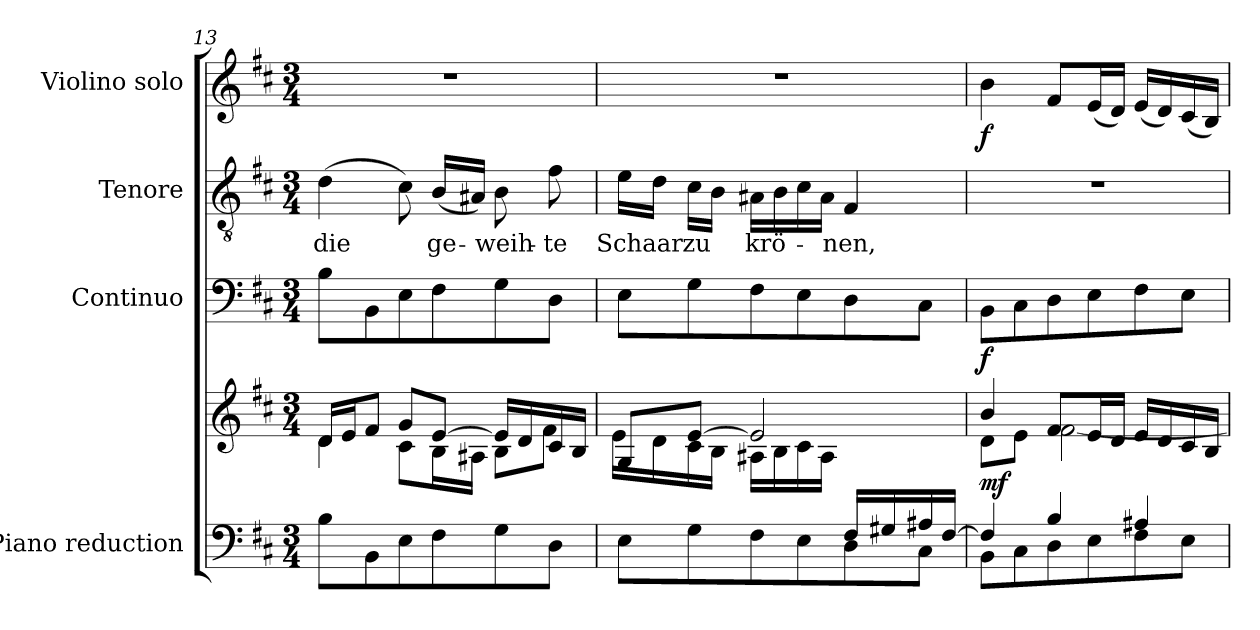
**kern	**kern	**dynam	**kern	**dynam	**kern	**text	**kern	**dynam
*part4	*part4	*part4	*part3	*part3	*part2	*part2	*part1	*part1
*staff5	*staff4	*staff4/5	*staff3	*staff3	*staff2	*staff2	*staff1	*staff1
*I"Piano reduction	*	*	*I"Continuo	*	*I"Tenore	*	*I"Violino solo	*
*I'Pno	*	*	*	*	*	*	*I'Vln	*
*clefF4	*clefG2	*	*clefF4	*	*clefGv2	*	*clefG2	*
*k[f#c#]	*k[f#c#]	*	*k[f#c#]	*	*k[f#c#]	*	*k[f#c#]	*
*M3/4	*M3/4	*	*M3/4	*	*M3/4	*	*M3/4	*
=13	=13	=13	=13	=13	=13	=13	=13	=13
*	*^	*	*	*	*	*	*	*
!	!	!	!	!	!	!	!LO:LY:b	!	!
8B\L	16d/LL	4d\	.	8B\L	.	(>4d\	die	2.r	.
.	16e/J	.	.	.	.	.	.	.	.
8BB\	8f#/J	.	.	8BB\	.	.	.	.	.
8E\	8g/L	8c#\L	.	8E\	.	8c#\)	.	.	.
!	!	!	!	!	!	!	!LO:LY:b	!	!
8F#\	[8e/J	16B\L	.	8F#\	.	(<16B/LL	ge-	.	.
.	.	16A#X\JJ	.	.	.	16A#X/JJ)	.	.	.
!	!	!	!	!	!	!	!LO:LY:b	!	!
8G\	16e/LL]	8B\L	.	8G\	.	8B\	-weih-	.	.
.	16d/	.	.	.	.	.	.	.	.
!	!	!	!	!	!	!	!LO:LY:b	!	!
8D\J	16c#/	8f#\J	.	8D\J	.	8f#\	-te	.	.
.	16B/JJ	.	.	.	.	.	.	.	.
=14	=14	=14	=14	=14	=14	=14	=14	=14	=14
*^	*	*	*	*	*	*	*	*	*
!	!	!	!	!	!	!	!	!LO:LY:b	!	!
2ryy	8E\L	8G/L	16e\LL	.	8E\L	.	16e\LL	Schaar	2.r	.
.	.	.	16d\	.	.	.	16d\JJ	.	.	.
!	!	!	!	!	!	!	!	!LO:LY:b	!	!
.	8G\	[8e/J	16c#\	.	8G\	.	16c#\LL	zu	.	.
.	.	.	16B\JJ	.	.	.	16B\JJ	.	.	.
!	!	!	!	!	!	!	!	!LO:LY:b	!	!
.	8F#\	2e/]	16A#X\LL	.	8F#\	.	16A#X\LL	krö-	.	.
.	.	.	16B\	.	.	.	16B\	.	.	.
.	8E\	.	16c#\	.	8E\	.	16c#\	.	.	.
.	.	.	16A#\JJ	.	.	.	16A#\JJ	.	.	.
!	!	!	!	!	!	!	!	!LO:LY:b	!	!
16F#/LL	8D\	.	4ryy	.	8D\	.	4F#/	-nen,	.	.
16G#X/	.	.	.	.	.	.	.	.	.	.
16A#X/	8C#\J	.	.	.	8C#\J	.	.	.	.	.
[16F#/JJ	.	.	.	.	.	.	.	.	.	.
!!LO:PB:g=z
=15	=15	=15	=15	=15	=15	=15	=15	=15	=15	=15
!	!	!	!	!LO:DY:b	!	!LO:DY:b	!	!	!	!LO:DY:b
4F#/]	8BB\L	4b/	8d\L	mf	8BB\L	f	2.r	.	4b\	f
.	8C#\	.	8e\J	.	8C#\	.	.	.	.	.
4B/	8D\	8f#/L	[2f#\	.	8D\	.	.	.	8f#/L	.
.	8E\	16e/L	.	.	8E\	.	.	.	(<16e/L	.
.	.	16d/JJ	.	.	.	.	.	.	16d/JJ)	.
4A#X/	8F#\	16e/LL	.	.	8F#\	.	.	.	(<16e/LL	.
.	.	16d/	.	.	.	.	.	.	16d/)	.
.	8E\J	16c#/	.	.	8E\J	.	.	.	(<16c#/	.
.	.	16B/JJ	.	.	.	.	.	.	16B/JJ)	.
*v	*v	*	*	*	*	*	*	*	*	*
*	*v	*v	*	*	*	*	*	*	*
=	=	=	=	=	=	=	=	=
*-	*-	*-	*-	*-	*-	*-	*-	*-
